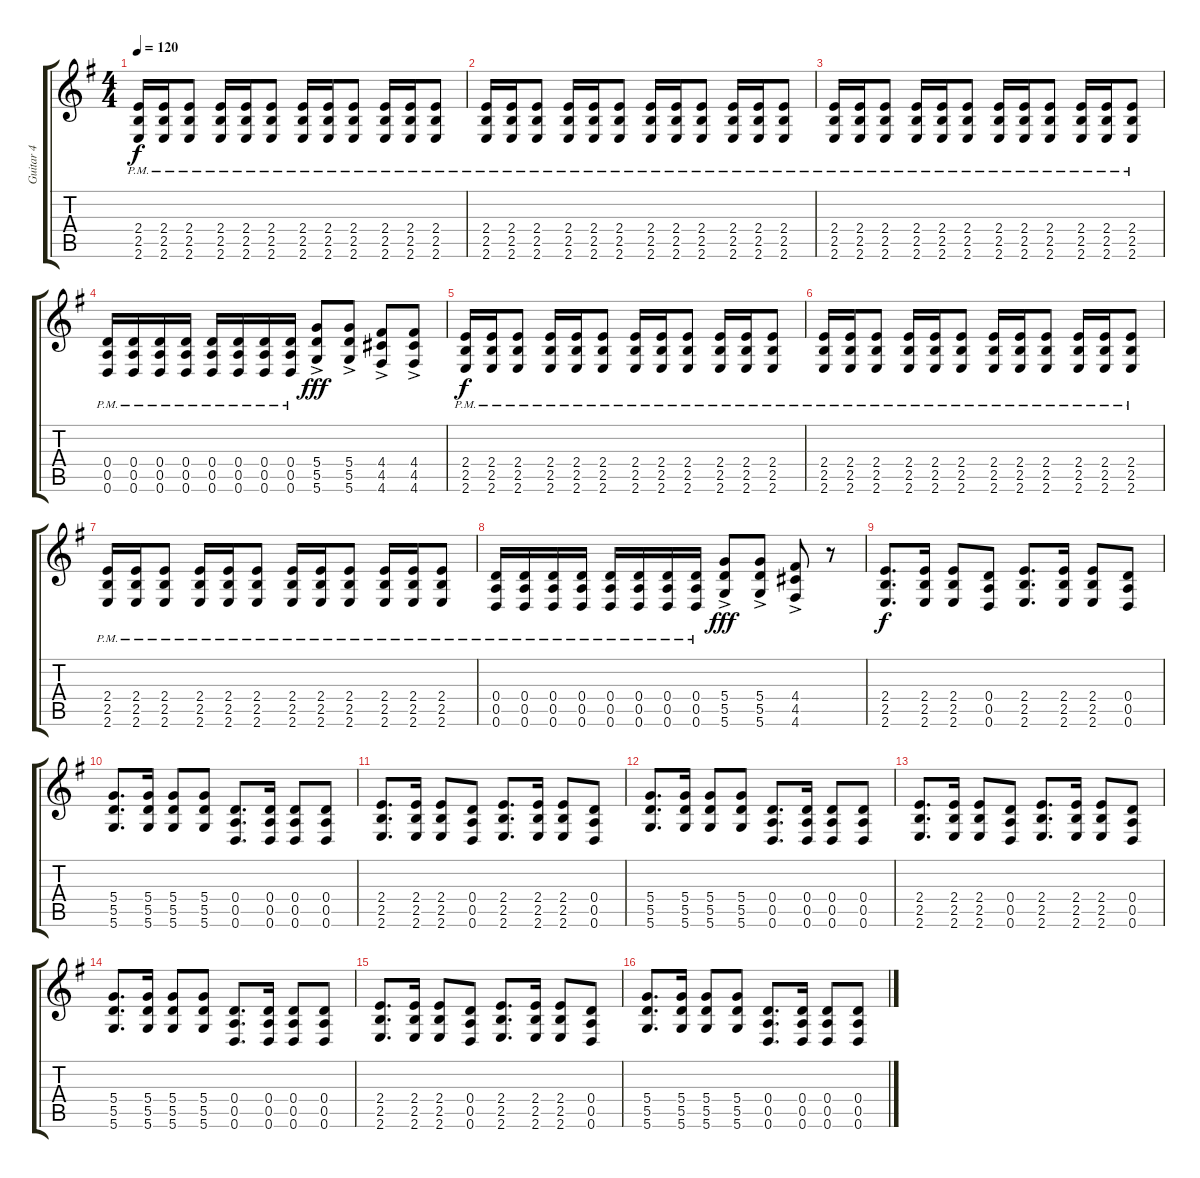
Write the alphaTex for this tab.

\track ("Guitar 4" "Guitar 4") {instrument distortionguitar}
\staff {score tabs}
\tuning (E4 B3 G3 D3 A2 D2) {hide}
\ts (4 4)
\tempo 120
\clef g2
\ks g
(2.4{pm} 2.5{pm} 2.6{pm}).16{dy f} (2.4{pm} 2.5{pm} 2.6{pm}).16 (2.4{pm} 2.5{pm} 2.6{pm}).8 (2.4{pm} 2.5{pm} 2.6{pm}).16 (2.4{pm} 2.5{pm} 2.6{pm}).16 (2.4{pm} 2.5{pm} 2.6{pm}).8 (2.4{pm} 2.5{pm} 2.6{pm}).16 (2.4{pm} 2.5{pm} 2.6{pm}).16 (2.4{pm} 2.5{pm} 2.6{pm}).8 (2.4{pm} 2.5{pm} 2.6{pm}).16 (2.4{pm} 2.5{pm} 2.6{pm}).16 (2.4{pm} 2.5{pm} 2.6{pm}).8 |
(2.4{pm} 2.5{pm} 2.6{pm}).16 (2.4{pm} 2.5{pm} 2.6{pm}).16 (2.4{pm} 2.5{pm} 2.6{pm}).8 (2.4{pm} 2.5{pm} 2.6{pm}).16 (2.4{pm} 2.5{pm} 2.6{pm}).16 (2.4{pm} 2.5{pm} 2.6{pm}).8 (2.4{pm} 2.5{pm} 2.6{pm}).16 (2.4{pm} 2.5{pm} 2.6{pm}).16 (2.4{pm} 2.5{pm} 2.6{pm}).8 (2.4{pm} 2.5{pm} 2.6{pm}).16 (2.4{pm} 2.5{pm} 2.6{pm}).16 (2.4{pm} 2.5{pm} 2.6{pm}).8 |
(2.4{pm} 2.5{pm} 2.6{pm}).16 (2.4{pm} 2.5{pm} 2.6{pm}).16 (2.4{pm} 2.5{pm} 2.6{pm}).8 (2.4{pm} 2.5{pm} 2.6{pm}).16 (2.4{pm} 2.5{pm} 2.6{pm}).16 (2.4{pm} 2.5{pm} 2.6{pm}).8 (2.4{pm} 2.5{pm} 2.6{pm}).16 (2.4{pm} 2.5{pm} 2.6{pm}).16 (2.4{pm} 2.5{pm} 2.6{pm}).8 (2.4{pm} 2.5{pm} 2.6{pm}).16 (2.4{pm} 2.5{pm} 2.6{pm}).16 (2.4{pm} 2.5{pm} 2.6{pm}).8 |
(0.4{pm} 0.5{pm} 0.6{pm}).16 (0.4{pm} 0.5{pm} 0.6{pm}).16 (0.4{pm} 0.5{pm} 0.6{pm}).16 (0.4{pm} 0.5{pm} 0.6{pm}).16 (0.4{pm} 0.5{pm} 0.6{pm}).16 (0.4{pm} 0.5{pm} 0.6{pm}).16 (0.4{pm} 0.5{pm} 0.6{pm}).16 (0.4{pm} 0.5{pm} 0.6{pm}).16 (5.4{ac} 5.5{ac} 5.6{ac}).8{dy fff} (5.4{ac} 5.5{ac} 5.6{ac}).8 (4.4{ac} 4.5{ac} 4.6{ac}).8 (4.4{ac} 4.5{ac} 4.6{ac}).8 |
(2.4{pm} 2.5{pm} 2.6{pm}).16{dy f} (2.4{pm} 2.5{pm} 2.6{pm}).16 (2.4{pm} 2.5{pm} 2.6{pm}).8 (2.4{pm} 2.5{pm} 2.6{pm}).16 (2.4{pm} 2.5{pm} 2.6{pm}).16 (2.4{pm} 2.5{pm} 2.6{pm}).8 (2.4{pm} 2.5{pm} 2.6{pm}).16 (2.4{pm} 2.5{pm} 2.6{pm}).16 (2.4{pm} 2.5{pm} 2.6{pm}).8 (2.4{pm} 2.5{pm} 2.6{pm}).16 (2.4{pm} 2.5{pm} 2.6{pm}).16 (2.4{pm} 2.5{pm} 2.6{pm}).8 |
(2.4{pm} 2.5{pm} 2.6{pm}).16 (2.4{pm} 2.5{pm} 2.6{pm}).16 (2.4{pm} 2.5{pm} 2.6{pm}).8 (2.4{pm} 2.5{pm} 2.6{pm}).16 (2.4{pm} 2.5{pm} 2.6{pm}).16 (2.4{pm} 2.5{pm} 2.6{pm}).8 (2.4{pm} 2.5{pm} 2.6{pm}).16 (2.4{pm} 2.5{pm} 2.6{pm}).16 (2.4{pm} 2.5{pm} 2.6{pm}).8 (2.4{pm} 2.5{pm} 2.6{pm}).16 (2.4{pm} 2.5{pm} 2.6{pm}).16 (2.4{pm} 2.5{pm} 2.6{pm}).8 |
(2.4{pm} 2.5{pm} 2.6{pm}).16 (2.4{pm} 2.5{pm} 2.6{pm}).16 (2.4{pm} 2.5{pm} 2.6{pm}).8 (2.4{pm} 2.5{pm} 2.6{pm}).16 (2.4{pm} 2.5{pm} 2.6{pm}).16 (2.4{pm} 2.5{pm} 2.6{pm}).8 (2.4{pm} 2.5{pm} 2.6{pm}).16 (2.4{pm} 2.5{pm} 2.6{pm}).16 (2.4{pm} 2.5{pm} 2.6{pm}).8 (2.4{pm} 2.5{pm} 2.6{pm}).16 (2.4{pm} 2.5{pm} 2.6{pm}).16 (2.4{pm} 2.5{pm} 2.6{pm}).8 |
(0.4{pm} 0.5{pm} 0.6{pm}).16 (0.4{pm} 0.5{pm} 0.6{pm}).16 (0.4{pm} 0.5{pm} 0.6{pm}).16 (0.4{pm} 0.5{pm} 0.6{pm}).16 (0.4{pm} 0.5{pm} 0.6{pm}).16 (0.4{pm} 0.5{pm} 0.6{pm}).16 (0.4{pm} 0.5{pm} 0.6{pm}).16 (0.4{pm} 0.5{pm} 0.6{pm}).16 (5.4{ac} 5.5{ac} 5.6{ac}).8{dy fff} (5.4{ac} 5.5{ac} 5.6{ac}).8 (4.4{ac} 4.5{ac} 4.6{ac}).8 r.8 |
(2.4 2.5 2.6).8{d dy f} (2.4 2.5 2.6).16 (2.4 2.5 2.6).8 (0.4 0.5 0.6).8 (2.4 2.5 2.6).8{d} (2.4 2.5 2.6).16 (2.4 2.5 2.6).8 (0.4 0.5 0.6).8 |
(5.4 5.5 5.6).8{d} (5.4 5.5 5.6).16 (5.4 5.5 5.6).8 (5.4 5.5 5.6).8 (0.4 0.5 0.6).8{d} (0.4 0.5 0.6).16 (0.4 0.5 0.6).8 (0.4 0.5 0.6).8 |
(2.4 2.5 2.6).8{d} (2.4 2.5 2.6).16 (2.4 2.5 2.6).8 (0.4 0.5 0.6).8 (2.4 2.5 2.6).8{d} (2.4 2.5 2.6).16 (2.4 2.5 2.6).8 (0.4 0.5 0.6).8 |
(5.4 5.5 5.6).8{d} (5.4 5.5 5.6).16 (5.4 5.5 5.6).8 (5.4 5.5 5.6).8 (0.4 0.5 0.6).8{d} (0.4 0.5 0.6).16 (0.4 0.5 0.6).8 (0.4 0.5 0.6).8 |
(2.4 2.5 2.6).8{d} (2.4 2.5 2.6).16 (2.4 2.5 2.6).8 (0.4 0.5 0.6).8 (2.4 2.5 2.6).8{d} (2.4 2.5 2.6).16 (2.4 2.5 2.6).8 (0.4 0.5 0.6).8 |
(5.4 5.5 5.6).8{d} (5.4 5.5 5.6).16 (5.4 5.5 5.6).8 (5.4 5.5 5.6).8 (0.4 0.5 0.6).8{d} (0.4 0.5 0.6).16 (0.4 0.5 0.6).8 (0.4 0.5 0.6).8 |
(2.4 2.5 2.6).8{d} (2.4 2.5 2.6).16 (2.4 2.5 2.6).8 (0.4 0.5 0.6).8 (2.4 2.5 2.6).8{d} (2.4 2.5 2.6).16 (2.4 2.5 2.6).8 (0.4 0.5 0.6).8 |
(5.4 5.5 5.6).8{d} (5.4 5.5 5.6).16 (5.4 5.5 5.6).8 (5.4 5.5 5.6).8 (0.4 0.5 0.6).8{d} (0.4 0.5 0.6).16 (0.4 0.5 0.6).8 (0.4 0.5 0.6).8
